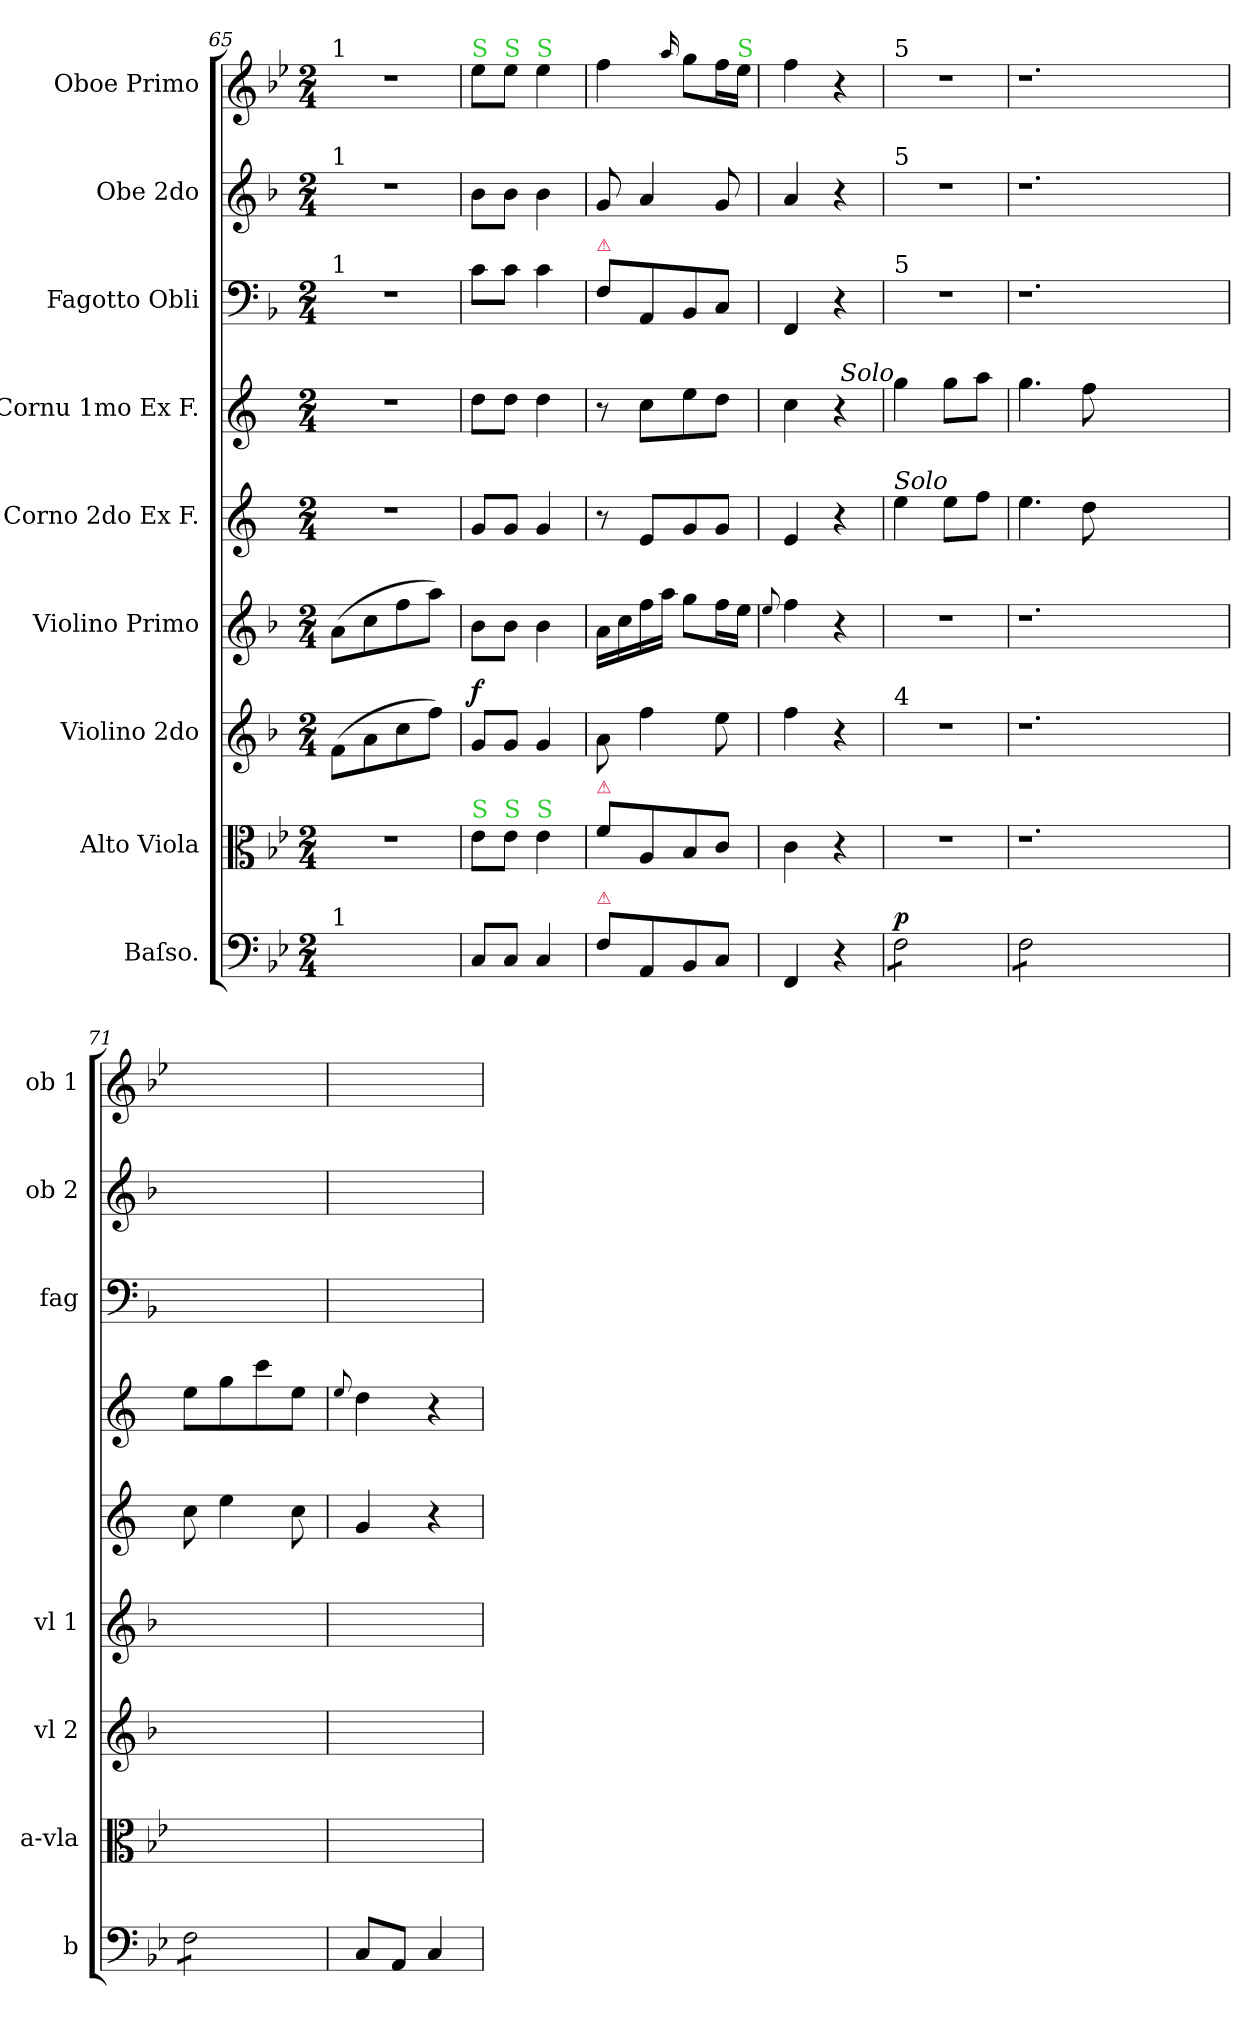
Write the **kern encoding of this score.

**kern	**dynam	**kern	**kern	**dynam	**kern	**dynam	**kern	**kern	**kern	**kern	**kern
*part9	*part9	*part8	*part7	*part7	*part6	*part6	*part5	*part4	*part3	*part2	*part1
*staff9	*staff9	*staff8	*staff7	*staff7	*staff6	*staff6	*staff5	*staff4	*staff3	*staff2	*staff1
*I"Baſso.	*	*I"Alto Viola	*I"Violino 2do	*	*I"Violino Primo	*	*I"Corno 2do Ex F.	*I"Cornu 1mo Ex F.	*I"Fagotto Obli	*I"Obe 2do	*I"Oboe Primo
*I'b	*	*I'a-vla	*I'vl 2	*	*I'vl 1	*	*	*	*I'fag	*I'ob 2	*I'ob 1
*clefF4	*	*clefC3	*clefG2	*	*clefG2	*	*clefG2	*clefG2	*clefF4	*clefG2	*clefG2
*	*	*	*	*	*	*	*ITrd4c7	*ITrd4c7	*	*	*
*k[b-e-]	*	*k[b-e-]	*k[b-]	*	*k[b-]	*	*k[b-]	*k[b-]	*k[b-]	*k[b-]	*k[b-e-]
*M2/4	*	*M2/4	*M2/4	*	*M2/4	*	*M2/4	*M2/4	*M2/4	*M2/4	*M2/4
=65	=65	=65	=65	=65	=65	=65	=65	=65	=65	=65	=65
!	!	!	!	!	!	!	!	!	!	!	!LO:TX:a:t=1
!	!	!	!	!	!	!	!	!	!	!LO:TX:a:t=1	!
!	!	!	!	!	!	!	!	!	!LO:TX:a:t=1	!	!
!LO:TX:a:t=1	!	!	!	!	!	!	!	!	!	!	!
!	!	!	!	!LO:DY:a	!	!LO:DY:a	!	!	!	!	!
2ryy	.	2r	(>8f\L	pia	(>8a\L	pia	2r	2r	2r	2r	2r
.	.	.	8a\	.	8cc\	.	.	.	.	.	.
.	.	.	8cc\	.	8ff\	.	.	.	.	.	.
.	.	.	8ff\J)	.	8aa\J)	.	.	.	.	.	.
=66	=66	=66	=66	=66	=66	=66	=66	=66	=66	=66	=66
!	!	!	!	!	!	!	!	!	!	!	!LO:TX:a:color=limegreen:t=S
!	!	!LO:TX:a:color=limegreen:t=S	!	!	!	!	!	!	!	!	!
!	!	!	!	!LO:DY:a	!	!LO:DY:a	!	!	!	!	!
8C/L	.	8e-\L	8g/L	f	8b-\L	for	8c/L	8g\L	8c\L	8b-\L	8ee-\L
!	!	!	!	!	!	!	!	!	!	!	!LO:TX:a:color=limegreen:t=S
!	!	!LO:TX:a:color=limegreen:t=S	!	!	!	!	!	!	!	!	!
8C/J	.	8e-\J	8g/J	.	8b-\J	.	8c/J	8g\J	8c\J	8b-\J	8ee-\J
!	!	!	!	!	!	!	!	!	!	!	!LO:TX:a:color=limegreen:t=S
!	!	!LO:TX:a:color=limegreen:t=S	!	!	!	!	!	!	!	!	!
4C/	.	4e-\	4g/	.	4b-\	.	4c/	4g\	4c\	4b-\	4ee-\
=67	=67	=67	=67	=67	=67	=67	=67	=67	=67	=67	=67
!	!	!	!	!	!	!	!	!	!LO:TX:a:color=crimson:t=⚠	!	!
!	!	!LO:TX:a:color=crimson:t=⚠	!	!	!	!	!	!	!	!	!
!LO:TX:a:color=crimson:t=⚠	!	!	!	!	!	!	!	!	!	!	!
8F\L	.	8f\L	8a\	.	16a\LL	.	8r	8r	8F\L	8g/	4ff\
.	.	.	.	.	16cc\	.	.	.	.	.	.
8AA/	.	8A/	4ff\	.	16ff\	.	8A/L	8f\L	8AA/	4a/	.
.	.	.	.	.	16aa\JJ	.	.	.	.	.	.
.	.	.	.	.	.	.	.	.	.	.	16qqaa
8BB-/	.	8B-/	.	.	8gg\L	.	8c/	8a\	8BB-/	.	8gg\L
8C/J	.	8c/J	8ee\	.	16ff\L	.	8c/J	8g\J	8C/J	8g/	16ff\L
!	!	!	!	!	!	!	!	!	!	!	!LO:TX:a:color=limegreen:t=S
.	.	.	.	.	16ee\JJ	.	.	.	.	.	16ee-\JJ
=68	=68	=68	=68	=68	=68	=68	=68	=68	=68	=68	=68
.	.	.	.	.	8qqee/	.	.	.	.	.	.
4FF/	.	4c\	4ff\	.	4ff\	.	4A/	4f\	4FF/	4a/	4ff\
4r	.	4r	4r	.	4r	.	4r	4r	4r	4r	4r
=69	=69	=69	=69	=69	=69	=69	=69	=69	=69	=69	=69
!	!	!	!	!	!	!	!	!	!	!	!LO:TX:a:t=5
!	!	!	!	!	!	!	!	!	!	!LO:TX:a:t=5	!
!	!	!	!	!	!	!	!	!	!LO:TX:a:t=5	!	!
!	!	!	!	!	!	!	!	!LO:TX:a:i:rj:t=Solo	!	!	!
!	!	!	!	!	!	!	!LO:TX:a:i:t=Solo	!	!	!	!
!	!	!	!LO:TX:a:t=4	!	!	!	!	!	!	!	!
!	!LO:DY:a	!	!	!	!	!	!	!	!	!	!
*tremolo	*	*	*	*	*	*	*	*	*	*	*
8F\L	p	2r	2r	.	2r	.	4a\	4cc\	2r	2r	2r
8F\	.	.	.	.	.	.	.	.	.	.	.
8F\	.	.	.	.	.	.	8a\L	8cc\L	.	.	.
8F\J	.	.	.	.	.	.	8b-\J	8dd\J	.	.	.
=70	=70	=70	=70	=70	=70	=70	=70	=70	=70	=70	=70
8F\L	.	1.r	1.r	.	1.r	.	4.a\	4.cc\	1.r	1.r	1.r
8F\	.	.	.	.	.	.	.	.	.	.	.
8F\	.	.	.	.	.	.	.	.	.	.	.
8F\J	.	.	.	.	.	.	8g\	8b-\	.	.	.
1ryy	.	.	.	.	.	.	1ryy	1ryy	.	.	.
=71	=71	=71	=71	=71	=71	=71	=71	=71	=71	=71	=71
8F\L	.	2ryy	2ryy	.	2ryy	.	8f\	8a\L	2ryy	2ryy	2ryy
8F\	.	.	.	.	.	.	4a\	8cc\	.	.	.
8F\	.	.	.	.	.	.	.	8ff\	.	.	.
8F\J	.	.	.	.	.	.	8f\	8a\J	.	.	.
*Xtremolo	*	*	*	*	*	*	*	*	*	*	*
=72	=72	=72	=72	=72	=72	=72	=72	=72	=72	=72	=72
.	.	.	.	.	.	.	.	8qqa/	.	.	.
8C/L	.	2ryy	2ryy	.	2ryy	.	4c/	4g\	2ryy	2ryy	2ryy
8AA/J	.	.	.	.	.	.	.	.	.	.	.
4C/	.	.	.	.	.	.	4r	4r	.	.	.
=	=	=	=	=	=	=	=	=	=	=	=
*-	*-	*-	*-	*-	*-	*-	*-	*-	*-	*-	*-
